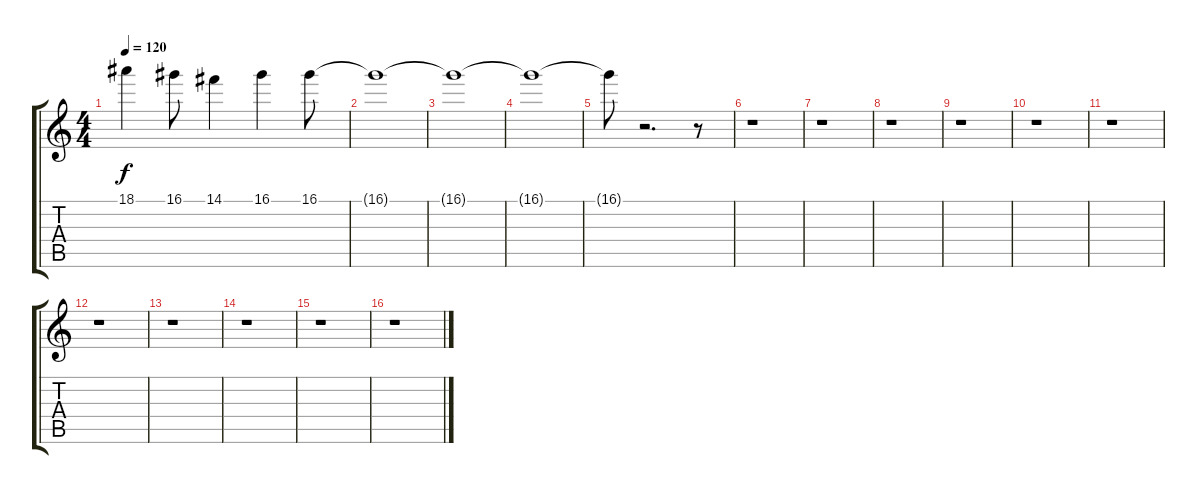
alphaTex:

\track "" {instrument overdrivenguitar}
\staff {score tabs}
\tuning (E4 B3 G3 D3 A2 E2) {hide}
\ts (4 4)
\tempo 120
\clef g2
\ks c
18.1{t}.4{dy f} 16.1.8 14.1.4 16.1.4 16.1.8 |
16.1{t}.1 |
16.1{t}.1 |
16.1{t}.1 |
16.1{t}.8 r.2{d} r.8 |
r.1 |
r.1 |
r.1 |
r.1 |
r.1 |
r.1 |
r.1 |
r.1 |
r.1 |
r.1 |
r.1
